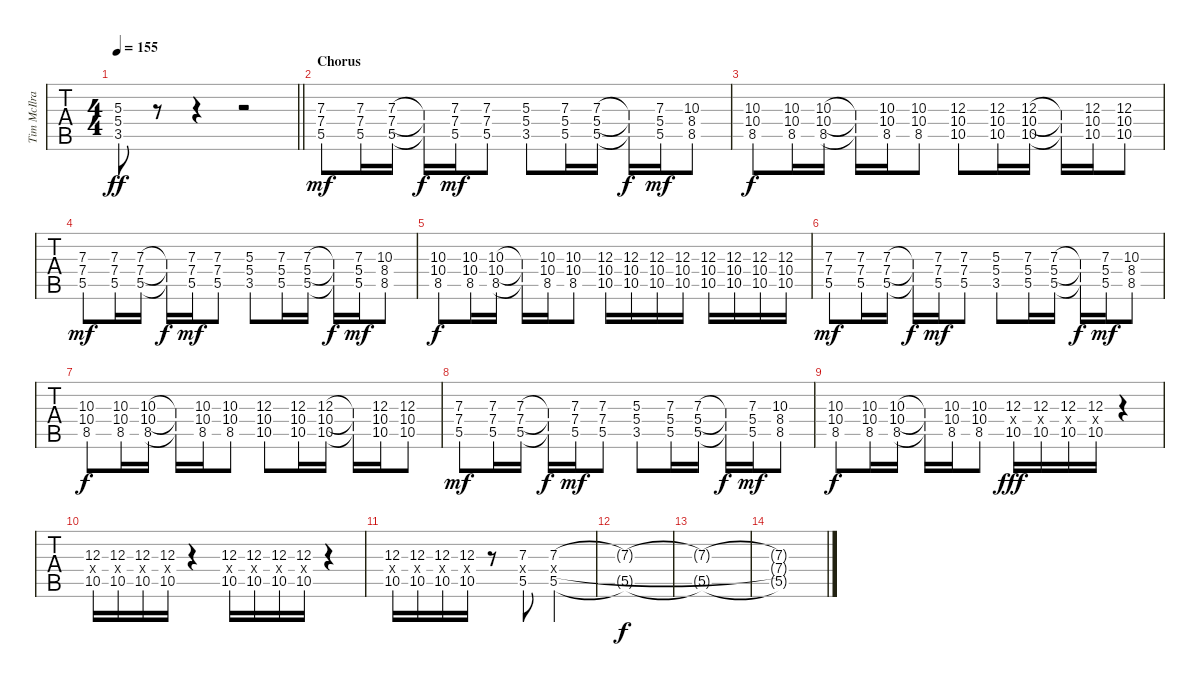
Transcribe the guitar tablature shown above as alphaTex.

\track ("Tim McIlrath - Guitar One" "Tim McIlra") {instrument distortionguitar}
\staff {tabs}
\tuning (Eb4 Bb3 Gb3 Db3 Ab2 Eb2) {hide}
\ts (4 4)
\tempo 155
\clef g2
\barLineRight lightlight
\ks c
(5.3 5.4 3.5).8{dy ff} r.8 r.4 r.2 |
\section ("" "Chorus")
(7.3 7.4 5.5).8{dy mf} (7.3 7.4 5.5).16 (7.3 7.4 5.5).16 (7.3{t} 7.4{t} 5.5{t}).16{dy f} (7.3 7.4 5.5).16{dy mf} (7.3 7.4 5.5).8 (5.3 5.4 3.5).8 (7.3 5.4 5.5).16 (7.3 5.4 5.5).16 (7.3{t} 5.4{t} 5.5{t}).16{dy f} (7.3 5.4 5.5).16{dy mf} (10.3 8.4 8.5).8 |
(10.3 10.4 8.5).8{dy f} (10.3 10.4 8.5).16 (10.3 10.4 8.5).16 (10.3{t} 10.4{t} 8.5{t}).16 (10.3 10.4 8.5).16 (10.3 10.4 8.5).8 (12.3 10.4 10.5).8 (12.3 10.4 10.5).16 (12.3 10.4 10.5).16 (12.3{t} 10.4{t} 10.5{t}).16 (12.3 10.4 10.5).16 (12.3 10.4 10.5).8 |
(7.3 7.4 5.5).8{dy mf} (7.3 7.4 5.5).16 (7.3 7.4 5.5).16 (7.3{t} 7.4{t} 5.5{t}).16{dy f} (7.3 7.4 5.5).16{dy mf} (7.3 7.4 5.5).8 (5.3 5.4 3.5).8 (7.3 5.4 5.5).16 (7.3 5.4 5.5).16 (7.3{t} 5.4{t} 5.5{t}).16{dy f} (7.3 5.4 5.5).16{dy mf} (10.3 8.4 8.5).8 |
(10.3 10.4 8.5).8{dy f} (10.3 10.4 8.5).16 (10.3 10.4 8.5).16 (10.3{t} 10.4{t} 8.5{t}).16 (10.3 10.4 8.5).16 (10.3 10.4 8.5).8 (12.3 10.4 10.5).16 (12.3 10.4 10.5).16 (12.3 10.4 10.5).16 (12.3 10.4 10.5).16 (12.3 10.4 10.5).16 (12.3 10.4 10.5).16 (12.3 10.4 10.5).16 (12.3 10.4 10.5).16 |
(7.3 7.4 5.5).8{dy mf} (7.3 7.4 5.5).16 (7.3 7.4 5.5).16 (7.3{t} 7.4{t} 5.5{t}).16{dy f} (7.3 7.4 5.5).16{dy mf} (7.3 7.4 5.5).8 (5.3 5.4 3.5).8 (7.3 5.4 5.5).16 (7.3 5.4 5.5).16 (7.3{t} 5.4{t} 5.5{t}).16{dy f} (7.3 5.4 5.5).16{dy mf} (10.3 8.4 8.5).8 |
(10.3 10.4 8.5).8{dy f} (10.3 10.4 8.5).16 (10.3 10.4 8.5).16 (10.3{t} 10.4{t} 8.5{t}).16 (10.3 10.4 8.5).16 (10.3 10.4 8.5).8 (12.3 10.4 10.5).8 (12.3 10.4 10.5).16 (12.3 10.4 10.5).16 (12.3{t} 10.4{t} 10.5{t}).16 (12.3 10.4 10.5).16 (12.3 10.4 10.5).8 |
(7.3 7.4 5.5).8{dy mf} (7.3 7.4 5.5).16 (7.3 7.4 5.5).16 (7.3{t} 7.4{t} 5.5{t}).16{dy f} (7.3 7.4 5.5).16{dy mf} (7.3 7.4 5.5).8 (5.3 5.4 3.5).8 (7.3 5.4 5.5).16 (7.3 5.4 5.5).16 (7.3{t} 5.4{t} 5.5{t}).16{dy f} (7.3 5.4 5.5).16{dy mf} (10.3 8.4 8.5).8 |
(10.3 10.4 8.5).8{dy f} (10.3 10.4 8.5).16 (10.3 10.4 8.5).16 (10.3{t} 10.4{t} 8.5{t}).16 (10.3 10.4 8.5).16 (10.3 10.4 8.5).8 (12.3 10.4{x} 10.5).16{dy fff} (12.3 10.4{x} 10.5).16 (12.3 10.4{x} 10.5).16 (12.3 10.4{x} 10.5).16 r.4 |
(12.3 10.4{x} 10.5).16 (12.3 10.4{x} 10.5).16 (12.3 10.4{x} 10.5).16 (12.3 10.4{x} 10.5).16 r.4 (12.3 10.4{x} 10.5).16 (12.3 10.4{x} 10.5).16 (12.3 10.4{x} 10.5).16 (12.3 10.4{x} 10.5).16 r.4 |
(12.3 12.4{x} 10.5).16 (12.3 12.4{x} 10.5).16 (12.3 12.4{x} 10.5).16 (12.3 12.4{x} 10.5).16 r.8 (7.3 5.4{x} 5.5).8 (7.3 7.4{x} 5.5).2 |
(7.3{t} 5.5{t}).1{dy f} |
(7.3{t} 5.5{t}).1 |
(7.3{t} 7.4{t} 5.5{t}).1
